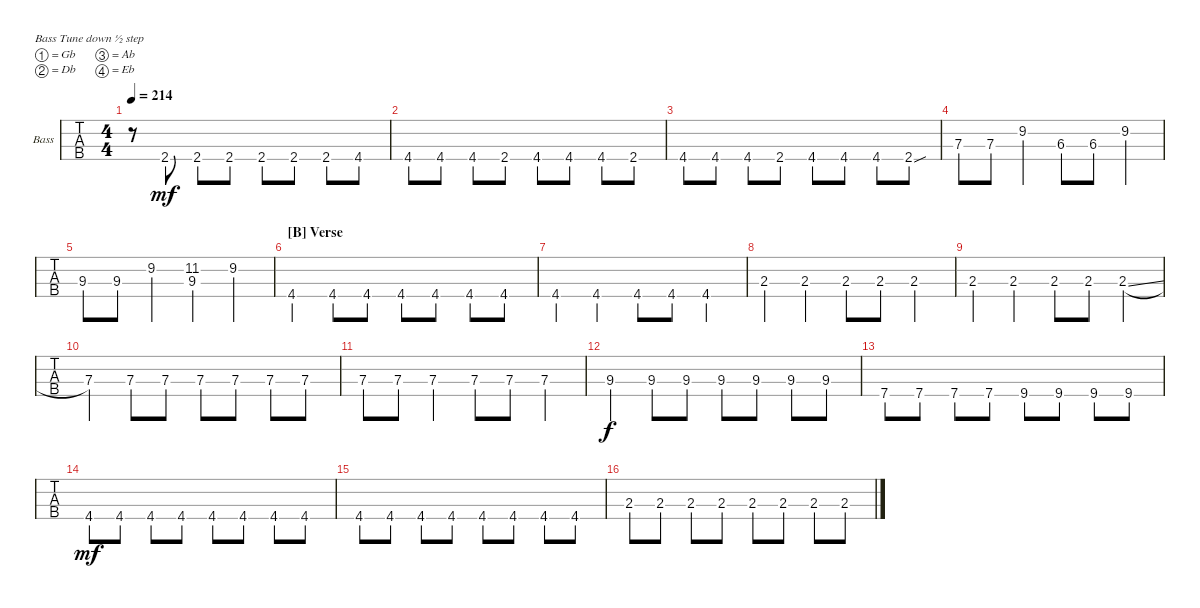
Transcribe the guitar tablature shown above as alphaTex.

\defaultSystemsLayout 4
\bracketExtendMode groupsimilarinstruments
\firstSystemTrackNameOrientation horizontal
\otherSystemsTrackNameOrientation horizontal
\track ("Joe - Bass" "Bass") {instrument electricbassfinger}
\staff {tabs}
\tuning (Gb2 Db2 Ab1 Eb1)
\ts (4 4)
\tempo 214
\clef f4
\ks c
r.8{dy mf} 2.4.8 2.4.8 2.4.8 2.4.8 2.4.8 2.4.8 4.4.8 |
4.4.8 4.4.8 4.4.8 2.4.8 4.4.8 4.4.8 4.4.8 2.4.8 |
4.4.8 4.4.8 4.4.8 2.4.8 4.4.8 4.4.8 4.4.8 2.4{sou}.8 |
7.3.8 7.3.8 9.2.4 6.3.8 6.3.8 9.2.4 |
9.3.8 9.3.8 9.2.4 (9.3 11.2).4 9.2.4 |
\section ("B" "Verse")
4.4.4 4.4.8 4.4.8 4.4.8 4.4.8 4.4.8 4.4.8 |
4.4.4 4.4.4 4.4.8 4.4.8 4.4.4 |
2.3.4 2.3.4 2.3.8 2.3.8 2.3.4 |
2.3.4 2.3.4 2.3.8 2.3.8 2.3{sl}.4 |
7.3.4 7.3.8 7.3.8 7.3.8 7.3.8 7.3.8 7.3.8 |
7.3.8 7.3.8 7.3.4 7.3.8 7.3.8 7.3.4 |
9.3.4{dy f} 9.3.8 9.3.8 9.3.8 9.3.8 9.3.8 9.3.8 |
7.4.8 7.4.8 7.4.8 7.4.8 9.4.8 9.4.8 9.4.8 9.4.8 |
4.4.8{dy mf} 4.4.8 4.4.8 4.4.8 4.4.8 4.4.8 4.4.8 4.4.8 |
4.4.8 4.4.8 4.4.8 4.4.8 4.4.8 4.4.8 4.4.8 4.4.8 |
2.3.8 2.3.8 2.3.8 2.3.8 2.3.8 2.3.8 2.3.8 2.3.8
